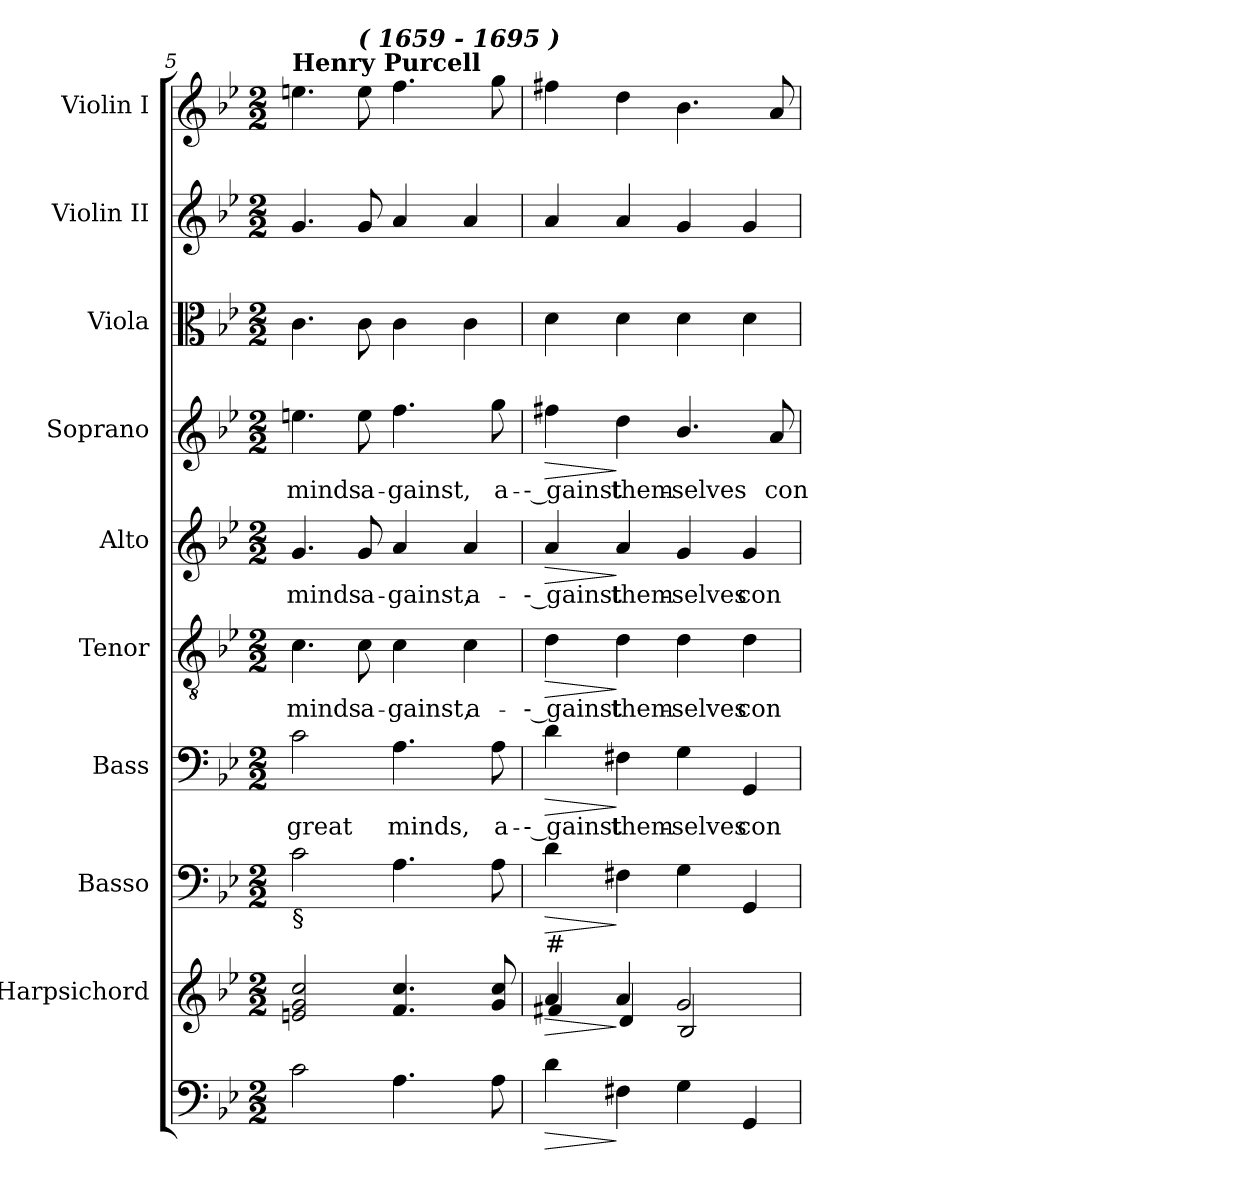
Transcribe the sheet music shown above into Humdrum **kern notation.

**kern	**dynam	**kern	**dynam	**kern	**dynam	**kern	**text	**dynam	**kern	**text	**dynam	**kern	**text	**dynam	**kern	**text	**dynam	**kern	**kern	**kern
*part10	*part10	*part9	*part9	*part8	*part8	*part7	*part7	*part7	*part6	*part6	*part6	*part5	*part5	*part5	*part4	*part4	*part4	*part3	*part2	*part1
*staff10	*staff10	*staff9	*staff9	*staff8	*staff8	*staff7	*staff7	*staff7	*staff6	*staff6	*staff6	*staff5	*staff5	*staff5	*staff4	*staff4	*staff4	*staff3	*staff2	*staff1
*	*	*I"Harpsichord	*	*I"Basso	*	*I"Bass	*	*	*I"Tenor	*	*	*I"Alto	*	*	*I"Soprano	*	*	*I"Viola	*I"Violin II	*I"Violin I
*	*	*I'Hrpsc	*	*I'Basso	*	*I'B.	*	*	*I'T.	*	*	*I'A.	*	*	*I'S.	*	*	*I'Vla.	*I'Vln. II	*I'Vln. I
*clefF4	*	*clefG2	*	*clefF4	*	*clefF4	*	*	*clefGv2	*	*	*clefG2	*	*	*clefG2	*	*	*clefC3	*clefG2	*clefG2
*	*	*	*	*	*	*	*	*	*ITrd7c12	*	*	*	*	*	*	*	*	*	*	*
*k[b-e-]	*	*k[b-e-]	*	*k[b-e-]	*	*k[b-e-]	*	*	*k[b-e-]	*	*	*k[b-e-]	*	*	*k[b-e-]	*	*	*k[b-e-]	*k[b-e-]	*k[b-e-]
*g:	*	*g:	*	*g:	*	*g:	*	*	*g:	*	*	*g:	*	*	*g:	*	*	*g:	*g:	*g:
*M2/2	*	*M2/2	*	*M2/2	*	*M2/2	*	*	*M2/2	*	*	*M2/2	*	*	*M2/2	*	*	*M2/2	*M2/2	*M2/2
=5	=5	=5	=5	=5	=5	=5	=5	=5	=5	=5	=5	=5	=5	=5	=5	=5	=5	=5	=5	=5
!	!	!	!	!	!	!	!LO:LY:b:color=#000000	!	!	!	!	!	!	!	!	!	!	!	!	!
!	!	!	!	!	!	!	!	!	!	!LO:LY:b:color=#000000	!	!	!	!	!	!	!	!	!	!
!	!	!	!	!	!	!	!	!	!	!	!	!	!LO:LY:b:color=#000000	!	!	!	!	!	!	!
!	!	!	!	!	!	!	!	!	!	!	!	!	!	!	!	!	!	!	!	!LO:TX:a:B:t=Henry Purcell
!	!	!	!	!LO:TX:b:t=§	!	!	!	!	!	!	!	!	!	!	!	!	!	!	!	!
!	!	!	!	!	!	!	!	!	!	!	!	!	!	!	!	!LO:LY:b:color=#000000	!	!	!	!
2ci\	.	2eni/ 2gi 2cci	.	2ci\	.	2ci\	great	.	4.Ci\	minds	.	4.gi/	minds	.	4.eeni\	minds	.	4.ci\	4.gi/	4.eeni\
!	!	!	!	!	!	!	!	!	!	!LO:LY:b:color=#000000	!	!	!	!	!	!	!	!	!	!
!	!	!	!	!	!	!	!	!	!	!	!	!	!LO:LY:b:color=#000000	!	!	!	!	!	!	!
!	!	!	!	!	!	!	!	!	!	!	!	!	!	!	!	!	!	!	!	!LO:TX:a:Bi:t=( 1659 - 1695 )
!	!	!	!	!	!	!	!	!	!	!	!	!	!	!	!	!LO:LY:b:color=#000000	!	!	!	!
.	.	.	.	.	.	.	.	.	8Ci\	a-	.	8gi/	a-	.	8eei\	a-	.	8ci\	8gi/	8eei\
!	!	!	!	!	!	!	!LO:LY:b:color=#000000	!	!	!	!	!	!	!	!	!	!	!	!	!
!	!	!	!	!	!	!	!	!	!	!LO:LY:b:color=#000000	!	!	!	!	!	!	!	!	!	!
!	!	!	!	!	!	!	!	!	!	!	!	!	!LO:LY:b:color=#000000	!	!	!	!	!	!	!
!	!	!	!	!	!	!	!	!	!	!	!	!	!	!	!	!LO:LY:b:color=#000000	!	!	!	!
4.Ai\	.	4.fi/ 4.cci	.	4.Ai\	.	4.Ai\	minds,	.	4Ci\	-gainst,	.	4ai/	-gainst,	.	4.ffi\	-gainst,	.	4ci\	4ai/	4.ffi\
!	!	!	!	!	!	!	!	!	!	!LO:LY:b:color=#000000	!	!	!	!	!	!	!	!	!	!
!	!	!	!	!	!	!	!	!	!	!	!	!	!LO:LY:b:color=#000000	!	!	!	!	!	!	!
.	.	.	.	.	.	.	.	.	4Ci\	a-	.	4ai/	a-	.	.	.	.	4ci\	4ai/	.
!	!	!	!	!	!	!	!LO:LY:b:color=#000000	!	!	!	!	!	!	!	!	!	!	!	!	!
!	!	!	!	!	!	!	!	!	!	!	!	!	!	!	!	!LO:LY:b:color=#000000	!	!	!	!
8Ai\	.	8gi/ 8cci	.	8Ai\	.	8Ai\	a-	.	.	.	.	.	.	.	8ggi\	a-	.	.	.	8ggi\
!!LO:PB:g=z
=6	=6	=6	=6	=6	=6	=6	=6	=6	=6	=6	=6	=6	=6	=6	=6	=6	=6	=6	=6	=6
!	!LO:HP:b	!	!LO:HP:b	!	!LO:HP:b	!	!	!	!	!	!	!	!	!	!	!	!	!	!	!
*	*	*^	*	*	*	*	*	*	*	*	*	*	*	*	*	*	*	*	*	*
!	!	!	!	!	!	!	!	!LO:LY:b:color=#000000	!LO:HP:b	!	!	!	!	!	!	!	!	!	!	!	!
!	!	!	!	!	!	!	!	!	!	!	!LO:LY:b:color=#000000	!LO:HP:b	!	!	!	!	!	!	!	!	!
!	!	!	!	!	!	!	!	!	!	!	!	!	!	!LO:LY:b:color=#000000	!LO:HP:b	!	!	!	!	!	!
!	!	!	!	!	!LO:TX:b:t=#	!	!	!	!	!	!	!	!	!	!	!	!	!	!	!	!
!	!	!	!	!	!	!	!	!	!	!	!	!	!	!	!	!	!LO:LY:b:color=#000000	!LO:HP:b	!	!	!
4di\	>	4ai/	4f#Xi/	>	4di\	>	4di\	-- gainst	>	4Di\	-- gainst	>	4ai/	-- gainst	>	4ff#Xi\	-- gainst	>	4di\	4ai/	4ff#Xi\
!	!	!	!	!	!	!	!	!LO:LY:b:color=#000000	!	!	!	!	!	!	!	!	!	!	!	!	!
!	!	!	!	!	!	!	!	!	!	!	!LO:LY:b:color=#000000	!	!	!	!	!	!	!	!	!	!
!	!	!	!	!	!	!	!	!	!	!	!	!	!	!LO:LY:b:color=#000000	!	!	!	!	!	!	!
!	!	!	!	!	!	!	!	!	!	!	!	!	!	!	!	!	!LO:LY:b:color=#000000	!	!	!	!
4F#Xi\	]	4ai/	4di/	]	4F#Xi\	]	4F#Xi\	them-	]	4Di\	them-	]	4ai/	them-	]	4ddi\	them-	]	4di\	4ai/	4ddi\
!	!	!	!	!	!	!	!	!LO:LY:b:color=#000000	!	!	!	!	!	!	!	!	!	!	!	!	!
!	!	!	!	!	!	!	!	!	!	!	!LO:LY:b:color=#000000	!	!	!	!	!	!	!	!	!	!
!	!	!	!	!	!	!	!	!	!	!	!	!	!	!LO:LY:b:color=#000000	!	!	!	!	!	!	!
!	!	!	!	!	!	!	!	!	!	!	!	!	!	!	!	!	!LO:LY:b:color=#000000	!	!	!	!
4Gi\	.	2gi/	2B-i/	.	4Gi\	.	4Gi\	-selves	.	4Di\	-selves	.	4gi/	-selves	.	4.b-i/	-selves	.	4di\	4gi/	4.b-i\
!	!	!	!	!	!	!	!	!LO:LY:b:color=#000000	!	!	!	!	!	!	!	!	!	!	!	!	!
!	!	!	!	!	!	!	!	!	!	!	!LO:LY:b:color=#000000	!	!	!	!	!	!	!	!	!	!
!	!	!	!	!	!	!	!	!	!	!	!	!	!	!LO:LY:b:color=#000000	!	!	!	!	!	!	!
4GGi/	.	.	.	.	4GGi/	.	4GGi/	con-	.	4Di\	con-	.	4gi/	con-	.	.	.	.	4di\	4gi/	.
!	!	!	!	!	!	!	!	!	!	!	!	!	!	!	!	!	!LO:LY:b:color=#000000	!	!	!	!
.	.	.	.	.	.	.	.	.	.	.	.	.	.	.	.	8ai/	con-	.	.	.	8ai/
*	*	*v	*v	*	*	*	*	*	*	*	*	*	*	*	*	*	*	*	*	*	*
=	=	=	=	=	=	=	=	=	=	=	=	=	=	=	=	=	=	=	=	=
*-	*-	*-	*-	*-	*-	*-	*-	*-	*-	*-	*-	*-	*-	*-	*-	*-	*-	*-	*-	*-
